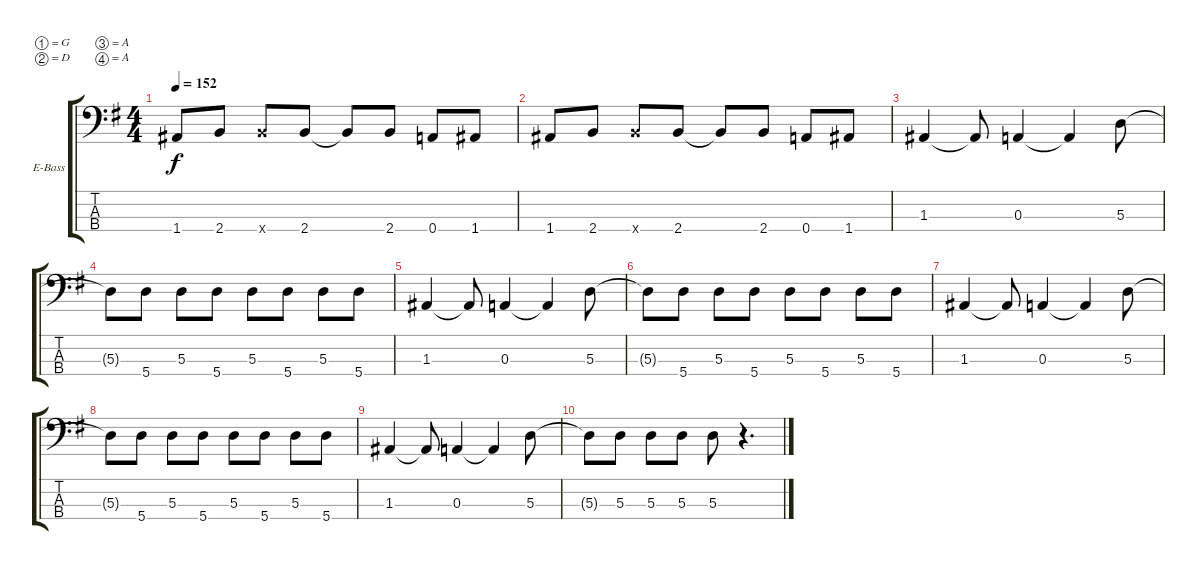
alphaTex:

\defaultSystemsLayout 4
\bracketExtendMode groupsimilarinstruments
\firstSystemTrackNameOrientation horizontal
\otherSystemsTrackNameOrientation horizontal
\track ("Electric Bass" "E-Bass") {instrument electricbassfinger}
\staff {score tabs}
\tuning (G2 D2 A1 A1)
\ts (4 4)
\tempo 152
\clef f4
\ks g
1.4.8{dy f} 2.4.8 2.4{x}.8 2.4.8 2.4{t}.8 2.4.8 0.4.8 1.4.8 |
1.4.8 2.4.8 2.4{x}.8 2.4.8 2.4{t}.8 2.4.8 0.4.8 1.4.8 |
1.3.4 1.3{t}.8 0.3.4 0.3{t}.4 5.3.8 |
5.3{t}.8 5.4.8 5.3.8 5.4.8 5.3.8 5.4.8 5.3.8 5.4.8 |
1.3.4 1.3{t}.8 0.3.4 0.3{t}.4 5.3.8 |
5.3{t}.8 5.4.8 5.3.8 5.4.8 5.3.8 5.4.8 5.3.8 5.4.8 |
1.3.4 1.3{t}.8 0.3.4 0.3{t}.4 5.3.8 |
5.3{t}.8 5.4.8 5.3.8 5.4.8 5.3.8 5.4.8 5.3.8 5.4.8 |
1.3.4 1.3{t}.8 0.3.4 0.3{t}.4 5.3.8 |
5.3{t}.8 5.3.8 5.3.8 5.3.8 5.3.8 r.4{d}
